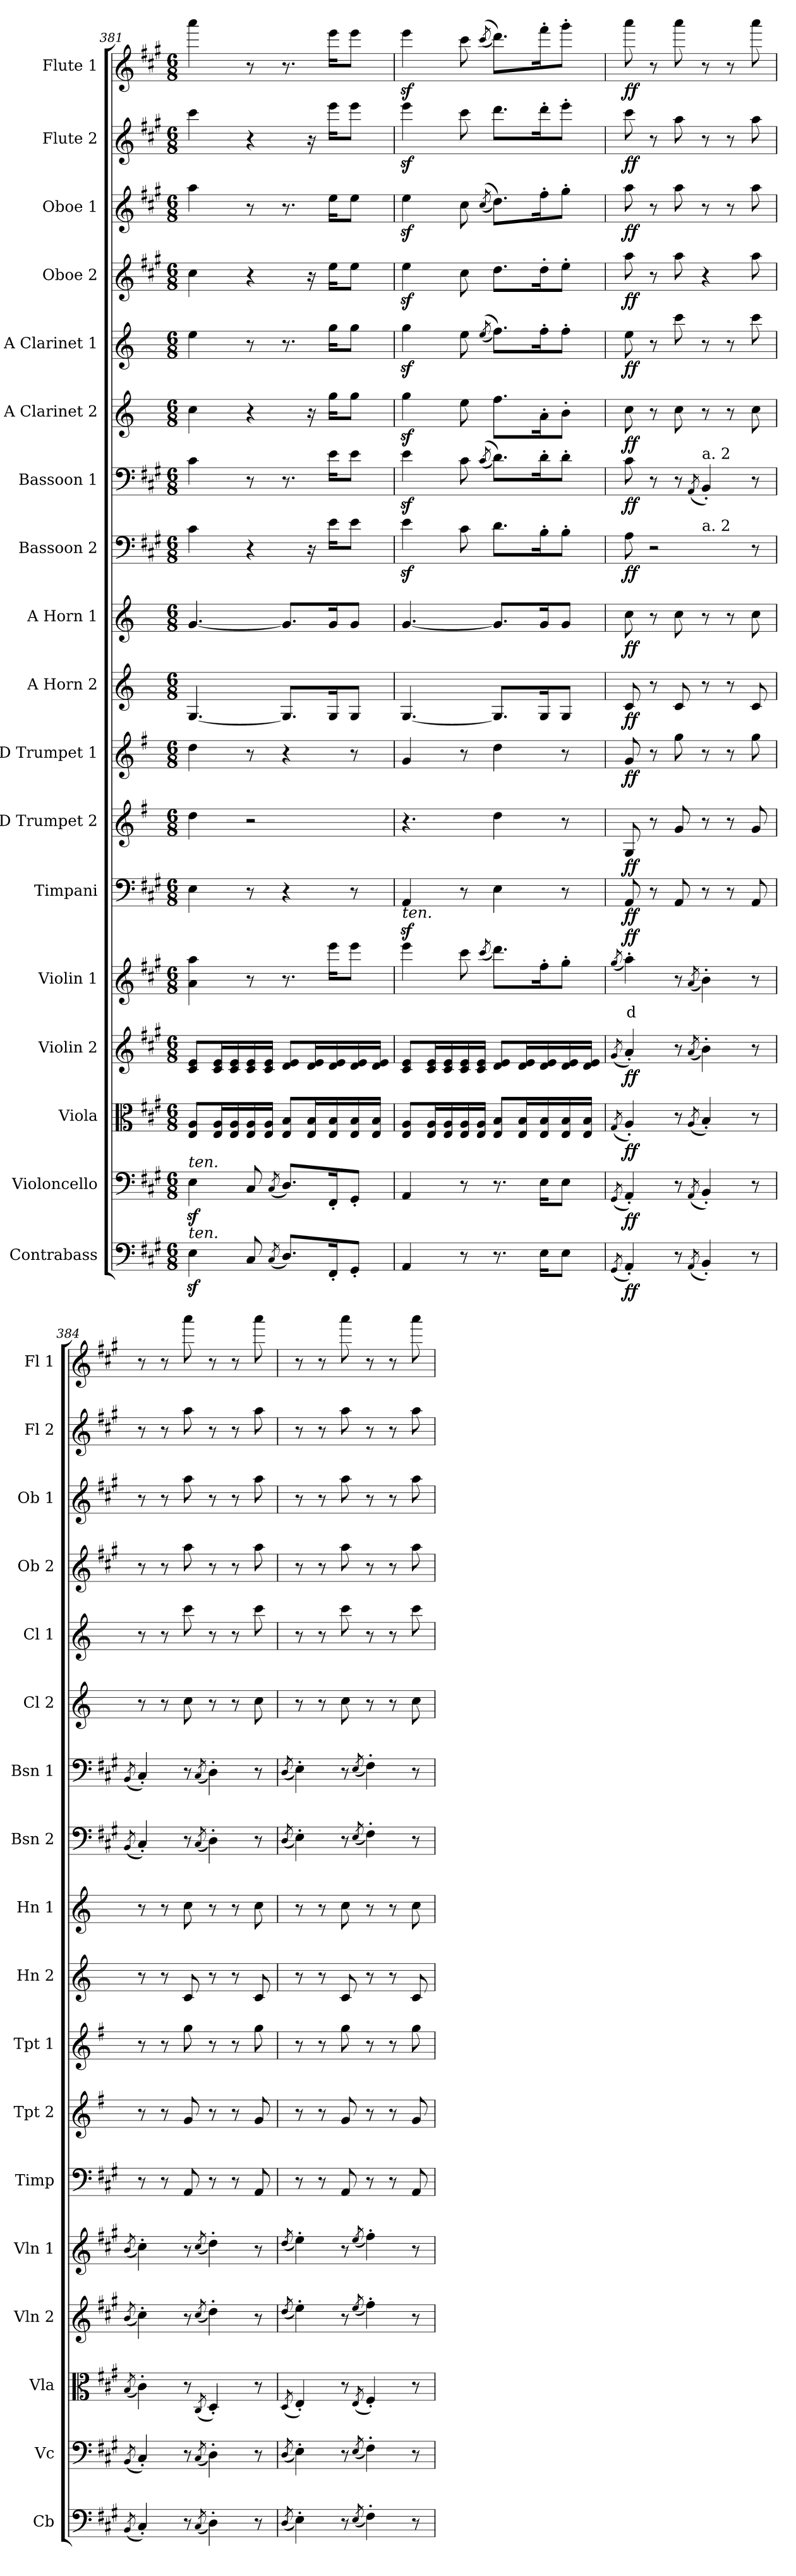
**kern	**dynam	**kern	**dynam	**kern	**dynam	**kern	**dynam	**kern	**text	**dynam	**kern	**dynam	**kern	**dynam	**kern	**dynam	**kern	**dynam	**kern	**dynam	**kern	**dynam	**kern	**dynam	**kern	**dynam	**kern	**dynam	**kern	**dynam	**kern	**dynam	**kern	**dynam	**kern	**dynam
*part18	*part18	*part17	*part17	*part16	*part16	*part15	*part15	*part14	*part14	*part14	*part13	*part13	*part12	*part12	*part11	*part11	*part10	*part10	*part9	*part9	*part8	*part8	*part7	*part7	*part6	*part6	*part5	*part5	*part4	*part4	*part3	*part3	*part2	*part2	*part1	*part1
*staff18	*staff18	*staff17	*staff17	*staff16	*staff16	*staff15	*staff15	*staff14	*staff14	*staff14	*staff13	*staff13	*staff12	*staff12	*staff11	*staff11	*staff10	*staff10	*staff9	*staff9	*staff8	*staff8	*staff7	*staff7	*staff6	*staff6	*staff5	*staff5	*staff4	*staff4	*staff3	*staff3	*staff2	*staff2	*staff1	*staff1
*I"Contrabass	*	*I"Violoncello	*	*I"Viola	*	*I"Violin 2	*	*I"Violin 1	*	*	*I"Timpani	*	*I"D Trumpet 2	*	*I"D Trumpet 1	*	*I"A Horn 2	*	*I"A Horn 1	*	*I"Bassoon 2	*	*I"Bassoon 1	*	*I"A Clarinet 2	*	*I"A Clarinet 1	*	*I"Oboe 2	*	*I"Oboe 1	*	*I"Flute 2	*	*I"Flute 1	*
*I'Cb	*	*I'Vc	*	*I'Vla	*	*I'Vln 2	*	*I'Vln 1	*	*	*I'Timp	*	*I'Tpt 2	*	*I'Tpt 1	*	*I'Hn 2	*	*I'Hn 1	*	*I'Bsn 2	*	*I'Bsn 1	*	*I'Cl 2	*	*I'Cl 1	*	*I'Ob 2	*	*I'Ob 1	*	*I'Fl 2	*	*I'Fl 1	*
*clefF4	*	*clefF4	*	*clefC3	*	*clefG2	*	*clefG2	*	*	*clefF4	*	*clefG2	*	*clefG2	*	*clefG2	*	*clefG2	*	*clefF4	*	*clefF4	*	*clefG2	*	*clefG2	*	*clefG2	*	*clefG2	*	*clefG2	*	*clefG2	*
*ITrd7c12	*	*	*	*	*	*	*	*	*	*	*	*	*ITrd-1c-2	*	*ITrd-1c-2	*	*ITrd2c3	*	*ITrd2c3	*	*	*	*	*	*ITrd2c3	*	*ITrd2c3	*	*	*	*	*	*	*	*	*
*k[f#c#g#]	*	*k[f#c#g#]	*	*k[f#c#g#]	*	*k[f#c#g#]	*	*k[f#c#g#]	*	*	*k[f#c#g#]	*	*k[f#c#g#]	*	*k[f#c#g#]	*	*k[f#c#g#]	*	*k[f#c#g#]	*	*k[f#c#g#]	*	*k[f#c#g#]	*	*k[f#c#g#]	*	*k[f#c#g#]	*	*k[f#c#g#]	*	*k[f#c#g#]	*	*k[f#c#g#]	*	*k[f#c#g#]	*
*M6/8	*	*M6/8	*	*M6/8	*	*M6/8	*	*M6/8	*	*	*M6/8	*	*M6/8	*	*M6/8	*	*M6/8	*	*M6/8	*	*M6/8	*	*M6/8	*	*M6/8	*	*M6/8	*	*M6/8	*	*M6/8	*	*M6/8	*	*M6/8	*
=381	=381	=381	=381	=381	=381	=381	=381	=381	=381	=381	=381	=381	=381	=381	=381	=381	=381	=381	=381	=381	=381	=381	=381	=381	=381	=381	=381	=381	=381	=381	=381	=381	=381	=381	=381	=381
!	!	!LO:TX:i:t=ten.	!	!	!	!	!	!	!	!	!	!	!	!	!	!	!	!	!	!	!	!	!	!	!	!	!	!	!	!	!	!	!	!	!	!
!LO:TX:i:t=ten.	!	!	!	!	!	!	!	!	!	!	!	!	!	!	!	!	!	!	!	!	!	!	!	!	!	!	!	!	!	!	!	!	!	!	!	!
4EEz<\	.	4Ez<\	.	8E/ 8A/L	.	8c#/ 8e/L	.	4a\ 4aa\	.	.	4E\	.	4ee\	.	4ee\	.	[4.E/	.	[4.e/	.	4c#\	.	4c#\	.	4a\	.	4cc#\	.	4cc#\	.	4aa\	.	4ccc#\	.	4aaa\	.
.	.	.	.	16E/ 16A/L	.	16c#/ 16e/L	.	.	.	.	.	.	.	.	.	.	.	.	.	.	.	.	.	.	.	.	.	.	.	.	.	.	.	.	.	.
.	.	.	.	16E/ 16A/	.	16c#/ 16e/	.	.	.	.	.	.	.	.	.	.	.	.	.	.	.	.	.	.	.	.	.	.	.	.	.	.	.	.	.	.
8CC#/	.	8C#/	.	16E/ 16A/	.	16c#/ 16e/	.	8r	.	.	8r	.	2r	.	8r	.	.	.	.	.	4r	.	8r	.	4r	.	8r	.	4r	.	8r	.	4r	.	8r	.
.	.	.	.	16E/ 16A/JJ	.	16c#/ 16e/JJ	.	.	.	.	.	.	.	.	.	.	.	.	.	.	.	.	.	.	.	.	.	.	.	.	.	.	.	.	.	.
(8qCC#/	.	(8qC#/	.	.	.	.	.	.	.	.	.	.	.	.	.	.	.	.	.	.	.	.	.	.	.	.	.	.	.	.	.	.	.	.	.	.
8.DD/L)	.	8.D/L)	.	8E/ 8B/L	.	8d/ 8e/L	.	8.r	.	.	4r	.	.	.	4r	.	8.E/L]	.	8.e/L]	.	.	.	8.r	.	.	.	8.r	.	.	.	8.r	.	.	.	8.r	.
.	.	.	.	16E/ 16B/L	.	16d/ 16e/L	.	.	.	.	.	.	.	.	.	.	.	.	.	.	16r	.	.	.	16r	.	.	.	16r	.	.	.	16r	.	.	.
16FFF#'/K	.	16FF#'/K	.	16E/ 16B/	.	16d/ 16e/	.	16eee\KL	.	.	.	.	.	.	.	.	16E/K	.	16e/K	.	16e\KL	.	16e\KL	.	16ee\KL	.	16ee\KL	.	16ee\KL	.	16ee\KL	.	16eee\KL	.	16eee\KL	.
8GGG#'/J	.	8GG#'/J	.	16E/ 16B/	.	16d/ 16e/	.	8eee\J	.	.	8r	.	.	.	8r	.	8E/J	.	8e/J	.	8e\J	.	8e\J	.	8ee\J	.	8ee\J	.	8ee\J	.	8ee\J	.	8eee\J	.	8eee\J	.
.	.	.	.	16E/ 16B/JJ	.	16d/ 16e/JJ	.	.	.	.	.	.	.	.	.	.	.	.	.	.	.	.	.	.	.	.	.	.	.	.	.	.	.	.	.	.
!!LO:PB:g=z
=382	=382	=382	=382	=382	=382	=382	=382	=382	=382	=382	=382	=382	=382	=382	=382	=382	=382	=382	=382	=382	=382	=382	=382	=382	=382	=382	=382	=382	=382	=382	=382	=382	=382	=382	=382	=382
!	!	!	!	!	!	!	!	!LO:TX:a:i:t=ten.	!	!	!	!	!	!	!	!	!	!	!	!	!	!	!	!	!	!	!	!	!	!	!	!	!	!	!	!
4AAA/	.	4AA/	.	8E/ 8A/L	.	8c#/ 8e/L	.	4eeez<\	.	.	4AA/	.	4.r	.	4a/	.	[4.E/	.	[4.e/	.	4ez<\	.	4ez<\	.	4eez<\	.	4eez<\	.	4eez<\	.	4eez<\	.	4eeez<\	.	4eeez<\	.
.	.	.	.	16E/ 16A/L	.	16c#/ 16e/L	.	.	.	.	.	.	.	.	.	.	.	.	.	.	.	.	.	.	.	.	.	.	.	.	.	.	.	.	.	.
.	.	.	.	16E/ 16A/	.	16c#/ 16e/	.	.	.	.	.	.	.	.	.	.	.	.	.	.	.	.	.	.	.	.	.	.	.	.	.	.	.	.	.	.
8r	.	8r	.	16E/ 16A/	.	16c#/ 16e/	.	8ccc#\	.	.	8r	.	.	.	8r	.	.	.	.	.	8c#\	.	8c#\	.	8cc#\	.	8cc#\	.	8cc#\	.	8cc#\	.	8ccc#\	.	8ccc#\	.
.	.	.	.	16E/ 16A/JJ	.	16c#/ 16e/JJ	.	.	.	.	.	.	.	.	.	.	.	.	.	.	.	.	.	.	.	.	.	.	.	.	.	.	.	.	.	.
.	.	.	.	.	.	.	.	(8qccc#/	.	.	.	.	.	.	.	.	.	.	.	.	.	.	((8qc#/	.	.	.	((8qcc#/	.	.	.	((8qcc#/	.	.	.	((8qccc#/	.
8.r	.	8.r	.	8E/ 8B/L	.	8d/ 8e/L	.	8.ddd\L)	.	.	4E\	.	4ee\	.	4ee\	.	8.E/L]	.	8.e/L]	.	8.d\L	.	8.d\L))	.	8.dd\L	.	8.dd\L))	.	8.dd\L	.	8.dd\L))	.	8.ddd\L	.	8.ddd\L))	.
.	.	.	.	16E/ 16B/L	.	16d/ 16e/L	.	.	.	.	.	.	.	.	.	.	.	.	.	.	.	.	.	.	.	.	.	.	.	.	.	.	.	.	.	.
16EE\KL	.	16E\KL	.	16E/ 16B/	.	16d/ 16e/	.	16ff#'\K	.	.	.	.	.	.	.	.	16E/K	.	16e/K	.	16B'\K	.	16d'\K	.	16f#'\K	.	16dd'\K	.	16dd'\K	.	16ff#'\K	.	16ddd'\K	.	16fff#'\K	.
8EE\J	.	8E\J	.	16E/ 16B/	.	16d/ 16e/	.	8gg#'\J	.	.	8r	.	8r	.	8r	.	8E/J	.	8e/J	.	8B'\J	.	8d'\J	.	8g#'\J	.	8dd'\J	.	8ee'\J	.	8gg#'\J	.	8eee'\J	.	8ggg#'\J	.
.	.	.	.	16E/ 16B/JJ	.	16d/ 16e/JJ	.	.	.	.	.	.	.	.	.	.	.	.	.	.	.	.	.	.	.	.	.	.	.	.	.	.	.	.	.	.
=383	=383	=383	=383	=383	=383	=383	=383	=383	=383	=383	=383	=383	=383	=383	=383	=383	=383	=383	=383	=383	=383	=383	=383	=383	=383	=383	=383	=383	=383	=383	=383	=383	=383	=383	=383	=383
(8qGGG#/	.	(8qGG#/	.	(8qG#/	.	(8qg#/	.	(8qgg#/	.	.	.	.	.	.	.	.	.	.	.	.	.	.	.	.	.	.	.	.	.	.	.	.	.	.	.	.
!	!LO:DY:b	!	!LO:DY:b	!	!LO:DY:b	!	!LO:DY:b	!	!LO:LY:b:color=#FF0000	!LO:DY:b	!	!LO:DY:b	!	!LO:DY:b	!	!LO:DY:b	!	!LO:DY:b	!	!LO:DY:b	!	!LO:DY:b	!	!LO:DY:b	!	!LO:DY:b	!	!LO:DY:b	!	!LO:DY:b	!	!LO:DY:b	!	!LO:DY:b	!	!LO:DY:b
*	*	*	*	*	*	*	*	*	*	*	*	*	*	*	*	*	*	*	*	*	*^	*	*	*	*	*	*	*	*	*	*	*	*	*	*	*
4AAA'/)	ff	4AA'/)	ff	4A'/)	ff	4a'/)	ff	4aa'\)	d	ff	8AA/	ff	8A/	ff	8a/	ff	8A/	ff	8a\	ff	8A\	4.ryy	ff	8c#\	ff	8a\	ff	8cc#\	ff	8aa\	ff	8aa\	ff	8ccc#\	ff	8aaa\	ff
.	.	.	.	.	.	.	.	.	.	.	8r	.	8r	.	8r	.	8r	.	8r	.	2r	.	.	8r	.	8r	.	8r	.	8r	.	8r	.	8r	.	8r	.
8r	.	8r	.	8r	.	8r	.	8r	.	.	8AA/	.	8a/	.	8aa\	.	8A/	.	8a\	.	.	.	.	8r	.	8a\	.	8aa\	.	8aa\	.	8aa\	.	8aa\	.	8aaa\	.
(8qAAA/	.	(8qAA/	.	(8qA/	.	(8qa/	.	(8qa/	.	.	.	.	.	.	.	.	.	.	.	.	.	.	.	(8qAA/	.	.	.	.	.	.	.	.	.	.	.	.	.
!	!	!	!	!	!	!	!	!	!	!	!	!	!	!	!	!	!	!	!	!	!	!	!	!LO:TX:a:t=a. 2	!	!	!	!	!	!	!	!	!	!	!	!	!
!	!	!	!	!	!	!	!	!	!	!	!	!	!	!	!	!	!	!	!	!	!	!LO:TX:a:t=a. 2	!	!	!	!	!	!	!	!	!	!	!	!	!	!	!
4BBB'/)	.	4BB'/)	.	4B'/)	.	4b'\)	.	4b'\)	.	.	8r	.	8r	.	8r	.	8r	.	8r	.	.	4.ryy	.	4BB'/)	.	8r	.	8r	.	4r	.	8r	.	8r	.	8r	.
.	.	.	.	.	.	.	.	.	.	.	8r	.	8r	.	8r	.	8r	.	8r	.	.	.	.	.	.	8r	.	8r	.	.	.	8r	.	8r	.	8r	.
8r	.	8r	.	8r	.	8r	.	8r	.	.	8AA/	.	8a/	.	8aa\	.	8A/	.	8a\	.	8r	.	.	8r	.	8a\	.	8aa\	.	8aa\	.	8aa\	.	8aa\	.	8aaa\	.
*	*	*	*	*	*	*	*	*	*	*	*	*	*	*	*	*	*	*	*	*	*v	*v	*	*	*	*	*	*	*	*	*	*	*	*	*	*	*
=384	=384	=384	=384	=384	=384	=384	=384	=384	=384	=384	=384	=384	=384	=384	=384	=384	=384	=384	=384	=384	=384	=384	=384	=384	=384	=384	=384	=384	=384	=384	=384	=384	=384	=384	=384	=384
(8qBBB/	.	(8qBB/	.	(8qB/	.	(8qb/	.	(8qb/	.	.	.	.	.	.	.	.	.	.	.	.	(8qBB/	.	(8qBB/	.	.	.	.	.	.	.	.	.	.	.	.	.
4CC#'/)	.	4C#'/)	.	4c#'\)	.	4cc#'\)	.	4cc#'\)	.	.	8r	.	8r	.	8r	.	8r	.	8r	.	4C#'/)	.	4C#'/)	.	8r	.	8r	.	8r	.	8r	.	8r	.	8r	.
.	.	.	.	.	.	.	.	.	.	.	8r	.	8r	.	8r	.	8r	.	8r	.	.	.	.	.	8r	.	8r	.	8r	.	8r	.	8r	.	8r	.
8r	.	8r	.	8r	.	8r	.	8r	.	.	8AA/	.	8a/	.	8aa\	.	8A/	.	8a\	.	8r	.	8r	.	8a\	.	8aa\	.	8aa\	.	8aa\	.	8aa\	.	8aaa\	.
(8qCC#/	.	(8qC#/	.	(8qC#/	.	(8qcc#/	.	(8qcc#/	.	.	.	.	.	.	.	.	.	.	.	.	(8qC#/	.	(8qC#/	.	.	.	.	.	.	.	.	.	.	.	.	.
4DD'\)	.	4D'\)	.	4D'/)	.	4dd'\)	.	4dd'\)	.	.	8r	.	8r	.	8r	.	8r	.	8r	.	4D'\)	.	4D'\)	.	8r	.	8r	.	8r	.	8r	.	8r	.	8r	.
.	.	.	.	.	.	.	.	.	.	.	8r	.	8r	.	8r	.	8r	.	8r	.	.	.	.	.	8r	.	8r	.	8r	.	8r	.	8r	.	8r	.
8r	.	8r	.	8r	.	8r	.	8r	.	.	8AA/	.	8a/	.	8aa\	.	8A/	.	8a\	.	8r	.	8r	.	8a\	.	8aa\	.	8aa\	.	8aa\	.	8aa\	.	8aaa\	.
=385	=385	=385	=385	=385	=385	=385	=385	=385	=385	=385	=385	=385	=385	=385	=385	=385	=385	=385	=385	=385	=385	=385	=385	=385	=385	=385	=385	=385	=385	=385	=385	=385	=385	=385	=385	=385
(8qDD/	.	(8qD/	.	(8qD/	.	(8qdd/	.	(8qdd/	.	.	.	.	.	.	.	.	.	.	.	.	(8qD/	.	(8qD/	.	.	.	.	.	.	.	.	.	.	.	.	.
4EE'\)	.	4E'\)	.	4E'/)	.	4ee'\)	.	4ee'\)	.	.	8r	.	8r	.	8r	.	8r	.	8r	.	4E'\)	.	4E'\)	.	8r	.	8r	.	8r	.	8r	.	8r	.	8r	.
.	.	.	.	.	.	.	.	.	.	.	8r	.	8r	.	8r	.	8r	.	8r	.	.	.	.	.	8r	.	8r	.	8r	.	8r	.	8r	.	8r	.
8r	.	8r	.	8r	.	8r	.	8r	.	.	8AA/	.	8a/	.	8aa\	.	8A/	.	8a\	.	8r	.	8r	.	8a\	.	8aa\	.	8aa\	.	8aa\	.	8aa\	.	8aaa\	.
(8qEE/	.	(8qE/	.	(8qE/	.	(8qee/	.	(8qee/	.	.	.	.	.	.	.	.	.	.	.	.	(8qE/	.	(8qE/	.	.	.	.	.	.	.	.	.	.	.	.	.
4FF#'\)	.	4F#'\)	.	4F#'/)	.	4ff#'\)	.	4ff#'\)	.	.	8r	.	8r	.	8r	.	8r	.	8r	.	4F#'\)	.	4F#'\)	.	8r	.	8r	.	8r	.	8r	.	8r	.	8r	.
.	.	.	.	.	.	.	.	.	.	.	8r	.	8r	.	8r	.	8r	.	8r	.	.	.	.	.	8r	.	8r	.	8r	.	8r	.	8r	.	8r	.
8r	.	8r	.	8r	.	8r	.	8r	.	.	8AA/	.	8a/	.	8aa\	.	8A/	.	8a\	.	8r	.	8r	.	8a\	.	8aa\	.	8aa\	.	8aa\	.	8aa\	.	8aaa\	.
=	=	=	=	=	=	=	=	=	=	=	=	=	=	=	=	=	=	=	=	=	=	=	=	=	=	=	=	=	=	=	=	=	=	=	=	=
*-	*-	*-	*-	*-	*-	*-	*-	*-	*-	*-	*-	*-	*-	*-	*-	*-	*-	*-	*-	*-	*-	*-	*-	*-	*-	*-	*-	*-	*-	*-	*-	*-	*-	*-	*-	*-
